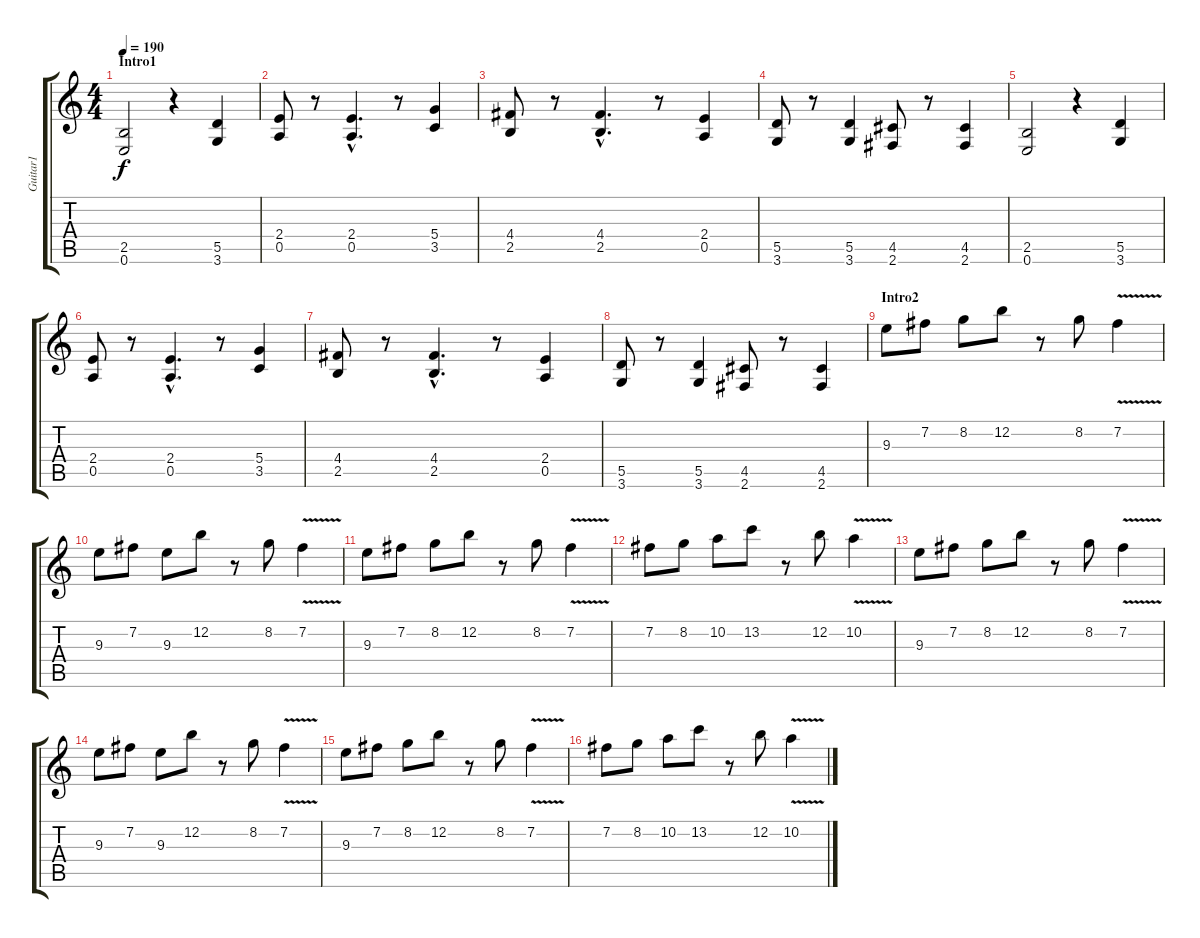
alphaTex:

\track ("Guitar1" "Guitar1") {instrument distortionguitar}
\staff {score tabs}
\tuning (E4 B3 G3 D3 A2 E2) {hide}
\ts (4 4)
\section ("" "Intro1")
\tempo 190
\clef g2
\ks c
(2.5 0.6).2{dy f instrument distortionguitar} r.4 (5.5 3.6).4 |
(2.4 0.5).8 r.8 (2.4{hac} 0.5{hac}).4{d} r.8 (5.4 3.5).4 |
(4.4 2.5).8 r.8 (4.4{hac} 2.5{hac}).4{d} r.8 (2.4 0.5).4 |
(5.5 3.6).8 r.8 (5.5 3.6).4 (4.5 2.6).8 r.8 (4.5 2.6).4 |
(2.5 0.6).2 r.4 (5.5 3.6).4 |
(2.4 0.5).8 r.8 (2.4{hac} 0.5{hac}).4{d} r.8 (5.4 3.5).4 |
(4.4 2.5).8 r.8 (4.4{hac} 2.5{hac}).4{d} r.8 (2.4 0.5).4 |
(5.5 3.6).8 r.8 (5.5 3.6).4 (4.5 2.6).8 r.8 (4.5 2.6).4 |
\section ("" "Intro2")
9.3.8 7.2.8 8.2.8 12.2.8 r.8 8.2.8 7.2{v}.4 |
9.3.8 7.2.8 9.3.8 12.2.8 r.8 8.2.8 7.2{v}.4 |
9.3.8 7.2.8 8.2.8 12.2.8 r.8 8.2.8 7.2{v}.4 |
7.2.8 8.2.8 10.2.8 13.2.8 r.8 12.2.8 10.2{v}.4 |
9.3.8 7.2.8 8.2.8 12.2.8 r.8 8.2.8 7.2{v}.4 |
9.3.8 7.2.8 9.3.8 12.2.8 r.8 8.2.8 7.2{v}.4 |
9.3.8 7.2.8 8.2.8 12.2.8 r.8 8.2.8 7.2{v}.4 |
7.2.8 8.2.8 10.2.8 13.2.8 r.8 12.2.8 10.2{v}.4
